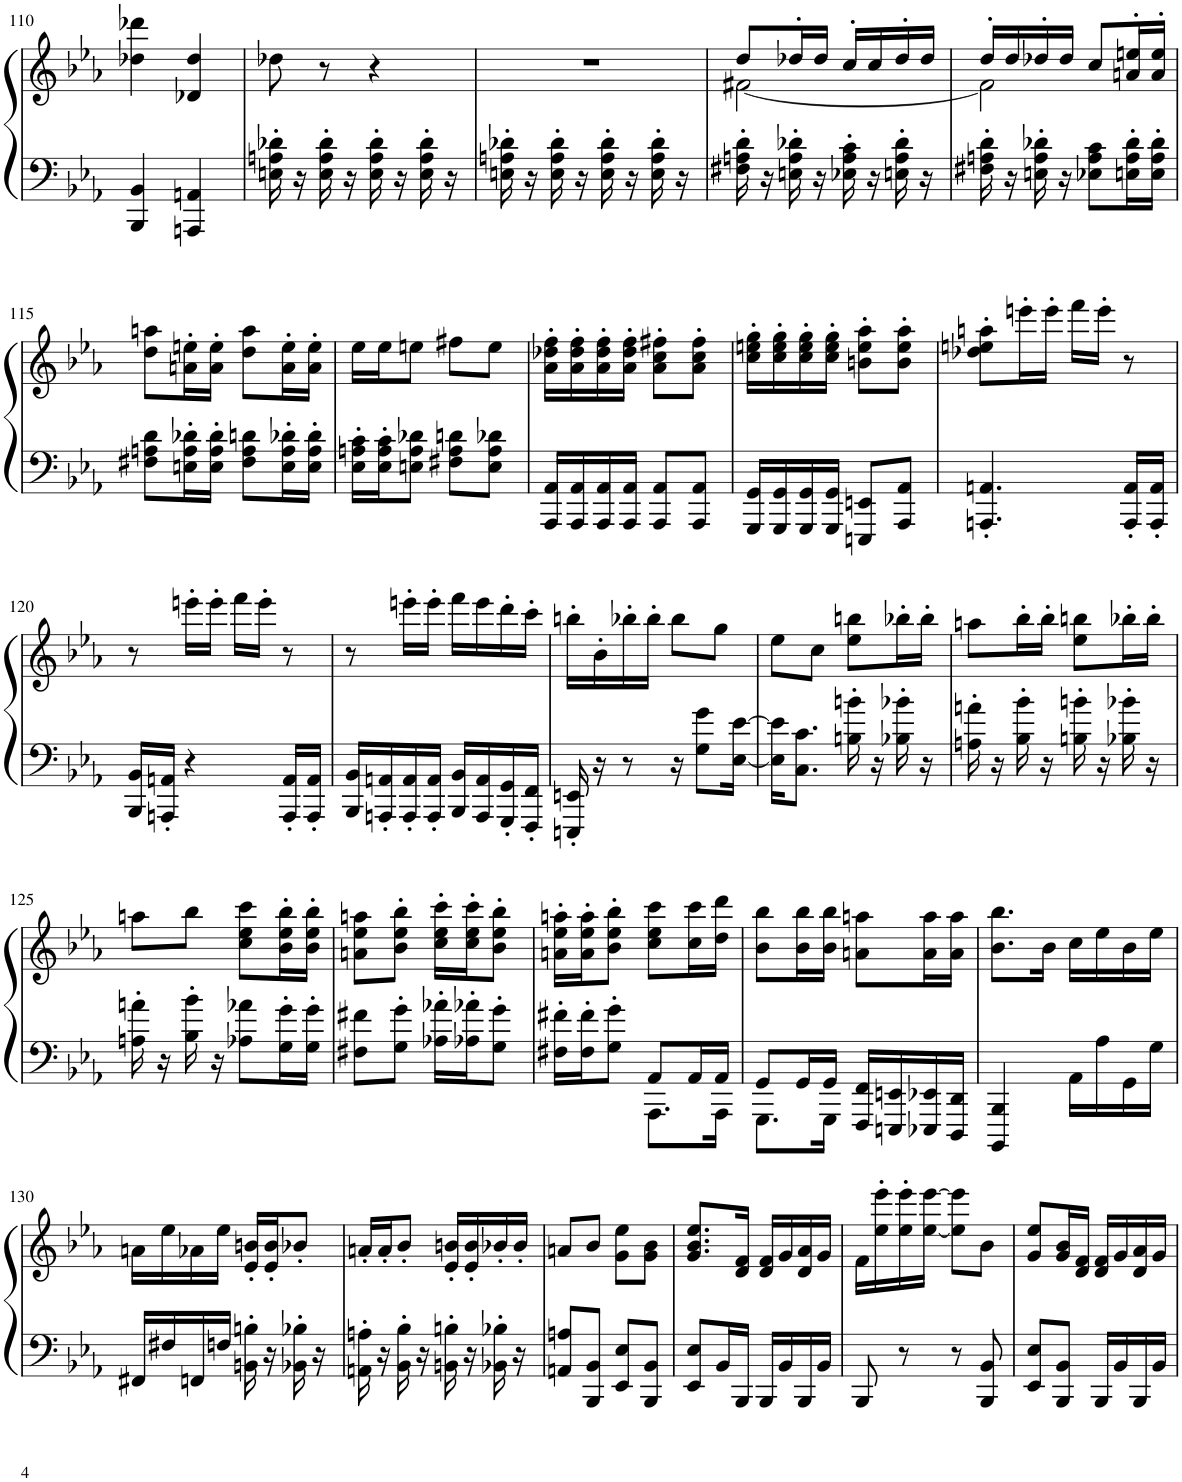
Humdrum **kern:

**kern	**kern
*part1	*part1
*staff2	*staff1
*I"Piano	*
*I'Pno.	*
!!LO:PB:g=z
*clefF4	*clefG2
*k[b-e-a-]	*k[b-e-a-]
*M2/4	*M2/4
=110	=110
4BBB-/ 4BB-/	4dd-X\ 4ddd-X\
4AAAn/ 4AAn/	4d-X/ 4dd-/
=111	=111
16En\' 16An\' 16d-X\'	8dd-X\
16r	.
16E\' 16A\' 16d-\'	8r
16r	.
16E\' 16A\' 16d-\'	4r
16r	.
16E\' 16A\' 16d-\'	.
16r	.
=112	=112
16En\' 16An\' 16d-X\'	2r
16r	.
16E\' 16A\' 16d-\'	.
16r	.
16E\' 16A\' 16d-\'	.
16r	.
16E\' 16A\' 16d-\'	.
16r	.
=113	=113
*	*^
16F#X\' 16An\' 16d\'	8dd/L	[2f#X\
16r	.	.
16En\' 16A\' 16d-X\'	16dd-X'/L	.
16r	16dd-/JJ	.
16E-X\' 16A\' 16c\'	16cc'/LL	.
16r	16cc/	.
16En\' 16A\' 16d-\'	16dd-'/	.
16r	16dd-/JJ	.
=114	=114	=114
16F#X\' 16An\' 16d\'	16dd'/LL	2f#\]
16r	16dd/	.
16En\' 16A\' 16d-X\'	16dd-X'/	.
16r	16dd-/JJ	.
8E-X\ 8A\ 8c\L	8cc/L	.
16En\' 16A\' 16d-\'L	16an/' 16een/'L	.
16E\' 16A\' 16d-\'JJ	16a/' 16ee/'JJ	.
*	*v	*v
!!LO:LB:g=z
=115	=115
8F#X\ 8An\ 8d\L	8dd\ 8aan\L
16En\' 16A\' 16d-X\'L	16an\' 16een\'L
16E\' 16A\' 16d-\'JJ	16a\' 16ee\'JJ
8F#\ 8A\ 8dn\L	8dd\ 8aa\L
16E\' 16A\' 16d-X\'L	16a\' 16ee\'L
16E\' 16A\' 16d-\'JJ	16a\' 16ee\'JJ
=116	=116
16E-\' 16An\' 16c\'LL	16ee-\LL
16E-\' 16A\' 16c\'J	16ee-\J
8En\ 8A\ 8d-X\J	8een\J
8F#X\ 8A\ 8dn\L	8ff#X\L
8E\ 8A\ 8d-X\J	8ee\J
=117	=117
16AAA-/ 16AA-/LL	16a-\' 16dd-X\' 16ff\'LL
16AAA-/ 16AA-/	16a-\' 16dd-\' 16ff\'
16AAA-/ 16AA-/	16a-\' 16dd-\' 16ff\'
16AAA-/ 16AA-/JJ	16a-\' 16dd-\' 16ff\'JJ
8AAA-/ 8AA-/L	8a-\' 8cc\' 8ff#X\'L
8AAA-/ 8AA-/J	8a-\' 8cc\' 8ff#\'J
=118	=118
16GGG/ 16GG/LL	16cc\' 16een\' 16gg\'LL
16GGG/ 16GG/	16cc\' 16ee\' 16gg\'
16GGG/ 16GG/	16cc\' 16ee\' 16gg\'
16GGG/ 16GG/JJ	16cc\' 16ee\' 16gg\'JJ
8EEEn/ 8EEn/L	8bn\' 8ee\' 8aa-\'L
8AAA-/ 8AA-/J	8b\' 8ee\' 8aa-\'J
=119	=119
4.AAAn/' 4.AAn/'	8dd-X\' 8een\' 8aan\'L
.	16eeen'\L
.	16eee'\JJ
.	16fff\LL
.	16eee'\JJ
16AAA/' 16AA/'LL	8r
16AAA/' 16AA/'JJ	.
!!LO:LB:g=z
=120	=120
16BBB-/ 16BB-/LL	8r
16AAAn/' 16AAn/'JJ	.
4r	16eeen'\LL
.	16eee'\JJ
.	16fff\LL
.	16eee'\JJ
16AAA/' 16AA/'LL	8r
16AAA/' 16AA/'JJ	.
=121	=121
16BBB-/ 16BB-/LL	8r
16AAAn/' 16AAn/'	.
16AAA/' 16AA/'	16eeen'\LL
16AAA/' 16AA/'JJ	16eee'\JJ
16BBB-/ 16BB-/LL	16fff\LL
16AAA/ 16AA/	16eee\
16GGG/' 16GG/'	16ddd'\
16FFF/' 16FF/'JJ	16ccc'\JJ
=122	=122
16EEEn/' 16EEn/'	16bbn'\LL
16r	16b-'\
8r	16bb-X'\
.	16bb-'\JJ
16r	8bb-\L
8G\ 8g\L	.
.	8gg\J
[16E-\ [16e-\Jk	.
=123	=123
16E-\] 16e-\]KL	8ee-\L
8.C\ 8.c\J	.
.	8cc\J
16Bn\' 16bn\'	8ee-\ 8bbn\L
16r	.
16B-X\' 16b-X\'	16bb-X'\L
16r	16bb-'\JJ
=124	=124
16An\' 16an\'	8aan\L
16r	.
16B-\' 16b-\'	16bb-'\L
16r	16bb-'\JJ
16Bn\' 16bn\'	8ee-\ 8bbn\L
16r	.
16B-X\' 16b-X\'	16bb-X'\L
16r	16bb-'\JJ
!!LO:LB:g=z
=125	=125
16An\' 16an\'	8aan\L
16r	.
16B-\' 16b-\'	8bb-\J
16r	.
8A-X\ 8a-X\L	8cc\ 8ee-\ 8ccc\L
16G\' 16g\'L	16b-\' 16ee-\' 16bb-\'L
16G\' 16g\'JJ	16b-\' 16ee-\' 16bb-\'JJ
=126	=126
8F#X\ 8f#X\L	8an\ 8ee-\ 8aan\L
8G\' 8g\'J	8b-\' 8ee-\' 8bb-\'J
16A-X\' 16a-X\'LL	16cc\' 16ee-\' 16ccc\'LL
16A-X\' 16a-X\'J	16cc\' 16ee-\' 16ccc\'J
8G\' 8g\'J	8b-\' 8ee-\' 8bb-\'J
=127	=127
*^	*
16F#X\' 16f#X\'LL	4ryy	16an\' 16ee-\' 16aan\'LL
16F#\' 16f#\'J	.	16a\' 16ee-\' 16aa\'J
8G\' 8g\'J	.	8b-\' 8ee-\' 8bb-\'J
8.AAA-\L	8AA-/L	8cc\ 8ee-\ 8ccc\L
.	16AA-/L	16cc\ 16ccc\L
16AAA-\Jk	16AA-/JJ	16dd\ 16ddd\JJ
=128	=128	=128
8.GGG\L	8GG/L	8b-\ 8bb-\L
.	16GG/L	16b-\ 16bb-\L
16GGG\Jk	16GG/JJ	16b-\ 16bb-\JJ
16FFF/ 16FF/LL	4ryy	8an\ 8aan\L
16EEEn/ 16EEn/	.	.
16EEE-X/ 16EE-X/	.	16a\ 16aa\L
16DDD/ 16DD/JJ	.	16a\ 16aa\JJ
*v	*v	*
=129	=129
4BBBB-/ 4BBB-/	8.b-\ 8.bb-\L
.	16b-\Jk
16AA-\LL	16cc\LL
16A-\	16ee-\
16GG\	16b-\
16G\JJ	16ee-\JJ
!!LO:LB:g=z
=130	=130
16FF#X/LL	16an\LL
16F#X/	16ee-\
16FFn/	16a-X\
16Fn/JJ	16ee-\JJ
16BBn\' 16Bn\'	16e-/' 16bn/'LL
16r	16e-/' 16b/'J
16BB-X\' 16B-X\'	8b-X'/J
16r	.
=131	=131
16AAn\' 16An\'	16an'/LL
16r	16a'/J
16BB-\' 16B-\'	8b-'/J
16r	.
16BBn\' 16Bn\'	16e-/' 16bn/'LL
16r	16e-/' 16b/'
16BB-X\' 16B-X\'	16b-X'/
16r	16b-'/JJ
=132	=132
8AAn/ 8An/L	8an/L
8BBB-/ 8BB-/J	8b-/J
8EE-/ 8E-/L	8g\ 8ee-\L
8BBB-/ 8BB-/J	8g\ 8b-\J
=133	=133
8EE-/ 8E-/L	8.g/ 8.b-/ 8.ee-/L
16BB-/L	.
16BBB-/JJ	16d/ 16f/Jk
16BBB-/LL	16d/ 16f/LL
16BB-/	16g/
16BBB-/	16d/ 16a-/
16BB-/JJ	16g/JJ
=134	=134
8BBB-/	16f\LL
.	16ee-\' 16eee-\'
8r	16ee-\' 16eee-\'
.	[16ee-\ [16eee-\JJ
8r	8ee-\] 8eee-\]L
8BBB-/ 8BB-/	8b-\J
=135	=135
8EE-/ 8E-/L	8g/ 8ee-/L
8BBB-/ 8BB-/J	16g/ 16b-/L
.	16d/ 16f/JJ
16BBB-/LL	16d/ 16f/LL
16BB-/	16g/
16BBB-/	16d/ 16a-/
16BB-/JJ	16g/JJ
=	=
*-	*-
